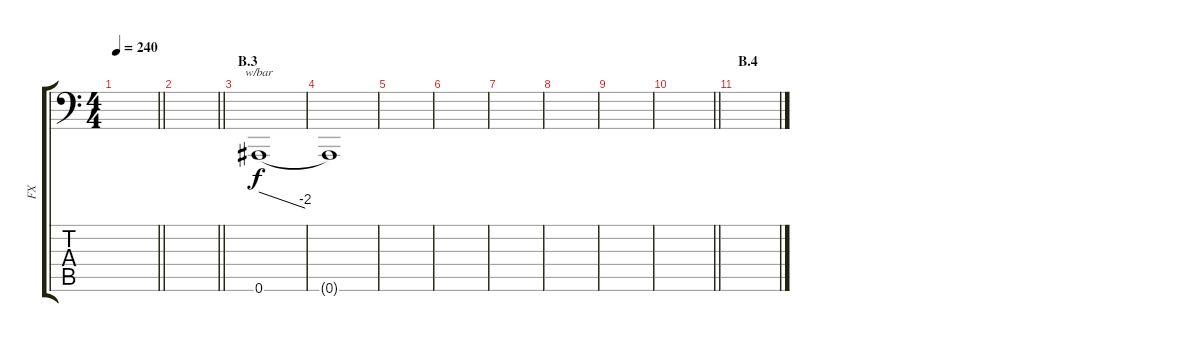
\track ("FX" "FX") {instrument ocarina}
\staff {score tabs}
\tuning (C4 G3 Eb3 Bb2 F2 Bb1) {hide}
\ts (4 4)
\tempo 240
\clef f4
\barLineRight lightlight
\ks c
|
\barLineRight lightlight
|
\section ("" "B.3")
0.6.1{tbe (dive default 0 0 60 -8)} |
0.6{t}.1 |
|
|
|
|
|
\barLineRight lightlight
|
\section ("" "B.4")
